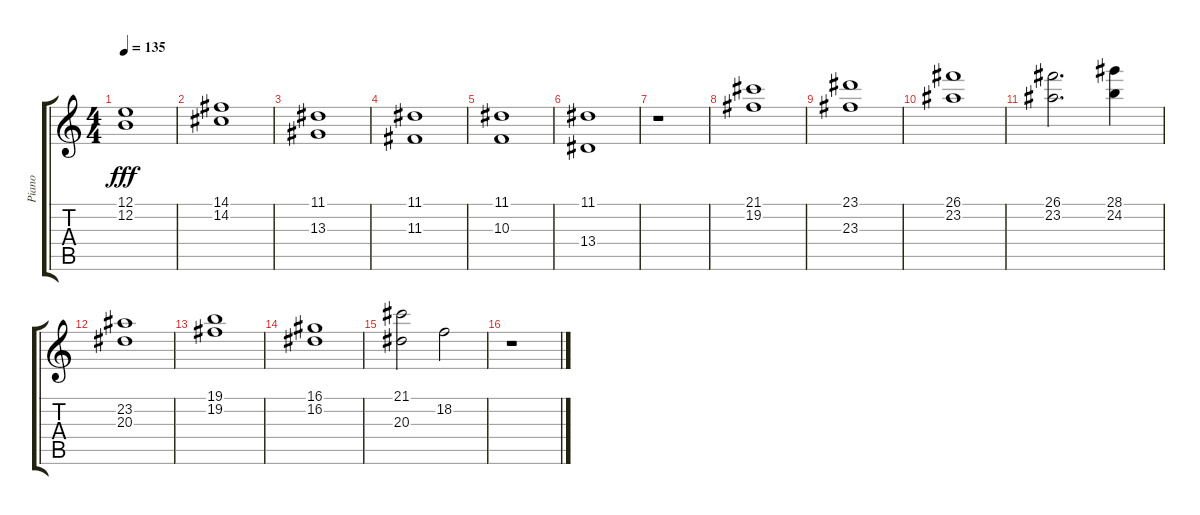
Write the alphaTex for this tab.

\track ("Piano" "Piano") {instrument acousticgrandpiano}
\staff {score tabs}
\tuning (E4 B3 G3 D3 A2 E2) {hide}
\ts (4 4)
\tempo 135
\clef g2
\ks c
(12.1 12.2).1{dy fff} |
(14.1 14.2).1 |
(11.1 13.3).1 |
(11.1 11.3).1 |
(11.1 10.3).1 |
(11.1 13.4).1 |
r.1 |
(21.1 19.2).1 |
(23.1 23.3).1 |
(26.1 23.2).1 |
(26.1 23.2).2{d} (28.1 24.2).4 |
(23.2 20.3).1 |
(19.1 19.2).1 |
(16.1 16.2).1 |
(21.1 20.3).2 18.2.2 |
r.1
